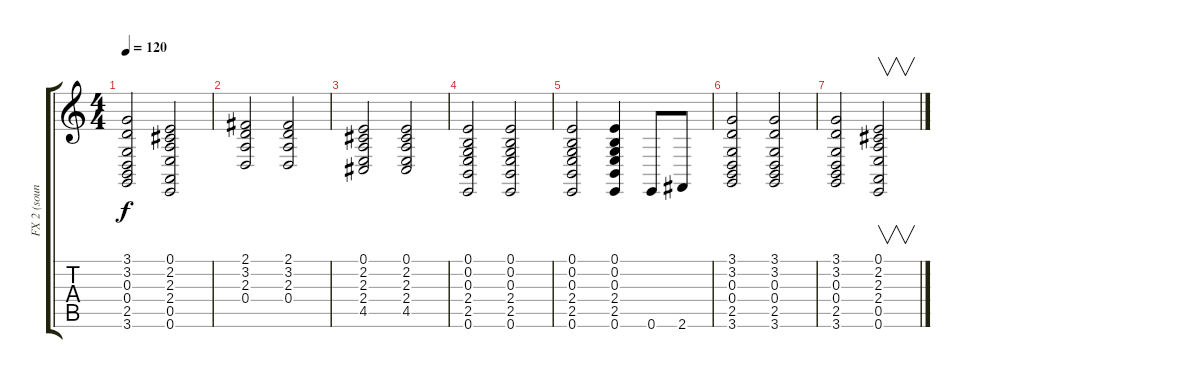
\track ("FX 2 (soundtrack)" "FX 2 (soun") {instrument fx2soundtrack}
\staff {score tabs}
\tuning (E4 B3 G3 D3 A2 E2) {hide}
\ts (4 4)
\tempo 120
\clef g2
\ks c
(3.1 3.2 0.3 0.4 2.5 3.6).2{dy f} (0.1 2.2 2.3 2.4 0.5 0.6).2 |
(2.1 3.2 2.3 0.4).2 (2.1 3.2 2.3 0.4).2 |
(0.1 2.2 2.3 2.4 4.5).2 (0.1 2.2 2.3 2.4 4.5).2 |
(0.1 0.2 0.3 2.4 2.5 0.6).2 (0.1 0.2 0.3 2.4 2.5 0.6).2 |
(0.1 0.2 0.3 2.4 2.5 0.6).2 (0.1 0.2 0.3 2.4 2.5 0.6).4 0.6.8 2.6.8 |
(3.1 3.2 0.3 0.4 2.5 3.6).2 (3.1 3.2 0.3 0.4 2.5 3.6).2 |
(3.1 3.2 0.3 0.4 2.5 3.6).2 (0.1 2.2 2.3 2.4 0.5 0.6).2{v}
